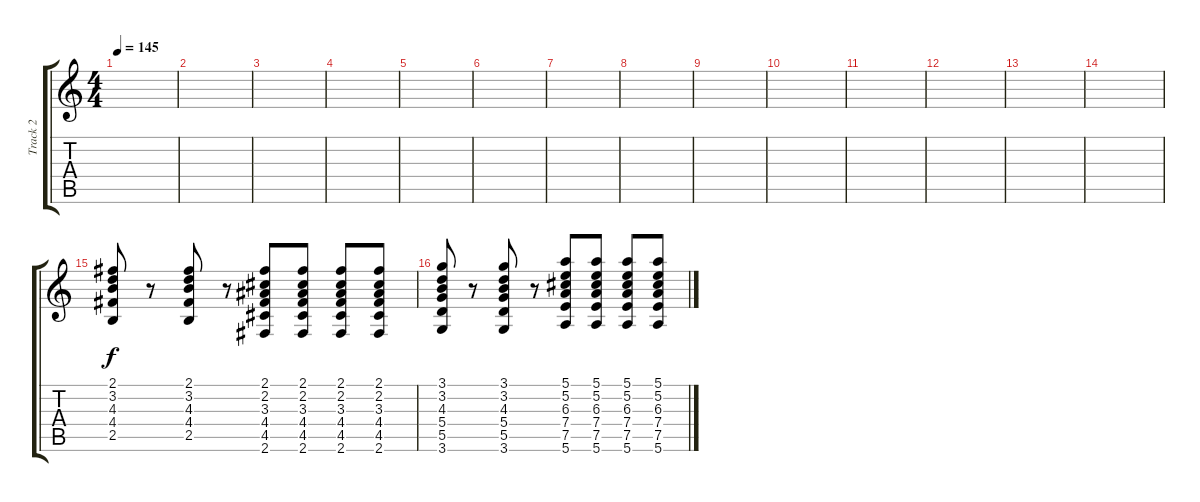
\track ("Track 2" "Track 2") {instrument distortionguitar}
\staff {score tabs}
\tuning (E4 B3 G3 D3 A2 E2) {hide}
\ts (4 4)
\tempo 145
\clef g2
\ks c
|
|
|
|
|
|
|
|
|
|
|
|
|
|
(2.1 3.2 4.3 4.4 2.5).8 r.8 (2.1 3.2 4.3 4.4 2.5).8 r.8 (2.1 2.2 3.3 4.4 4.5 2.6).8 (2.1 2.2 3.3 4.4 4.5 2.6).8 (2.1 2.2 3.3 4.4 4.5 2.6).8 (2.1 2.2 3.3 4.4 4.5 2.6).8 |
(3.1 3.2 4.3 5.4 5.5 3.6).8 r.8 (3.1 3.2 4.3 5.4 5.5 3.6).8 r.8 (5.1 5.2 6.3 7.4 7.5 5.6).8 (5.1 5.2 6.3 7.4 7.5 5.6).8 (5.1 5.2 6.3 7.4 7.5 5.6).8 (5.1 5.2 6.3 7.4 7.5 5.6).8
